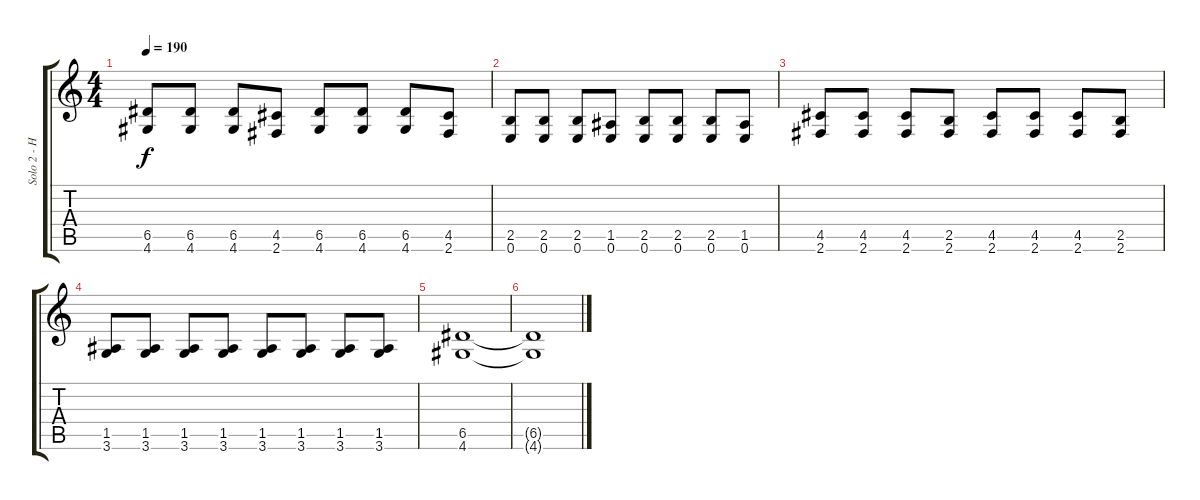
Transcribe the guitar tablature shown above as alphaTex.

\track ("Solo 2 - HV Potapi4" "Solo 2 - H") {instrument overdrivenguitar}
\staff {score tabs}
\tuning (E4 B3 G3 D3 A2 E2) {hide}
\ts (4 4)
\tempo 190
\clef g2
\ks c
(6.5 4.6).8{dy f} (6.5 4.6).8 (6.5 4.6).8 (4.5 2.6).8 (6.5 4.6).8 (6.5 4.6).8 (6.5 4.6).8 (4.5 2.6).8 |
(2.5 0.6).8 (2.5 0.6).8 (2.5 0.6).8 (1.5 0.6).8 (2.5 0.6).8 (2.5 0.6).8 (2.5 0.6).8 (1.5 0.6).8 |
(4.5 2.6).8 (4.5 2.6).8 (4.5 2.6).8 (2.5 2.6).8 (4.5 2.6).8 (4.5 2.6).8 (4.5 2.6).8 (2.5 2.6).8 |
(1.5 3.6).8 (1.5 3.6).8 (1.5 3.6).8 (1.5 3.6).8 (1.5 3.6).8 (1.5 3.6).8 (1.5 3.6).8 (1.5 3.6).8 |
(6.5 4.6).1 |
(6.5{t} 4.6{t}).1
